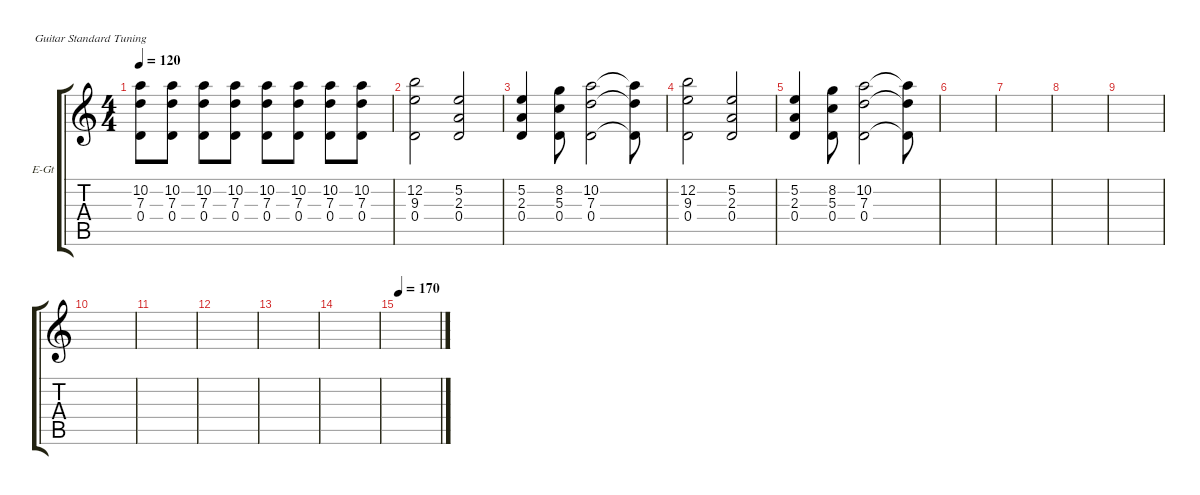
\defaultSystemsLayout 4
\hideDynamics
\bracketExtendMode groupsimilarinstruments
\firstSystemTrackNameOrientation horizontal
\otherSystemsTrackNameOrientation horizontal
\track ("rhythm guitar" "E-Gt") {instrument overdrivenguitar}
\staff {score tabs}
\tuning (E4 B3 G3 D3 A2 E2)
\ts (4 4)
\tempo 120
\clef g2
\ks c
(0.4 7.3 10.2).8{dy mf} (0.4 7.3 10.2).8 (0.4 7.3 10.2).8 (0.4 7.3 10.2).8 (0.4 7.3 10.2).8 (0.4 7.3 10.2).8 (0.4 7.3 10.2).8 (0.4 7.3 10.2).8 |
(0.4 9.3 12.2).2 (0.4 2.3 5.2).2 |
(0.4 2.3 5.2).4 (0.4 5.3 8.2).8 (0.4 7.3 10.2).2 (0.4{t} 7.3{t} 10.2{t}).8 |
(0.4 9.3 12.2).2 (0.4 2.3 5.2).2 |
(0.4 2.3 5.2).4 (0.4 5.3 8.2).8 (0.4 7.3 10.2).2 (0.4{t} 7.3{t} 10.2{t}).8 |
|
|
|
|
\scale
0.333333 |
\scale
0.333333 |
\scale
0.333333 |
\scale
0.333333 |
\scale
0.333333 |
\tempo 170
\scale
0.333333 |
\scale
0.333333
